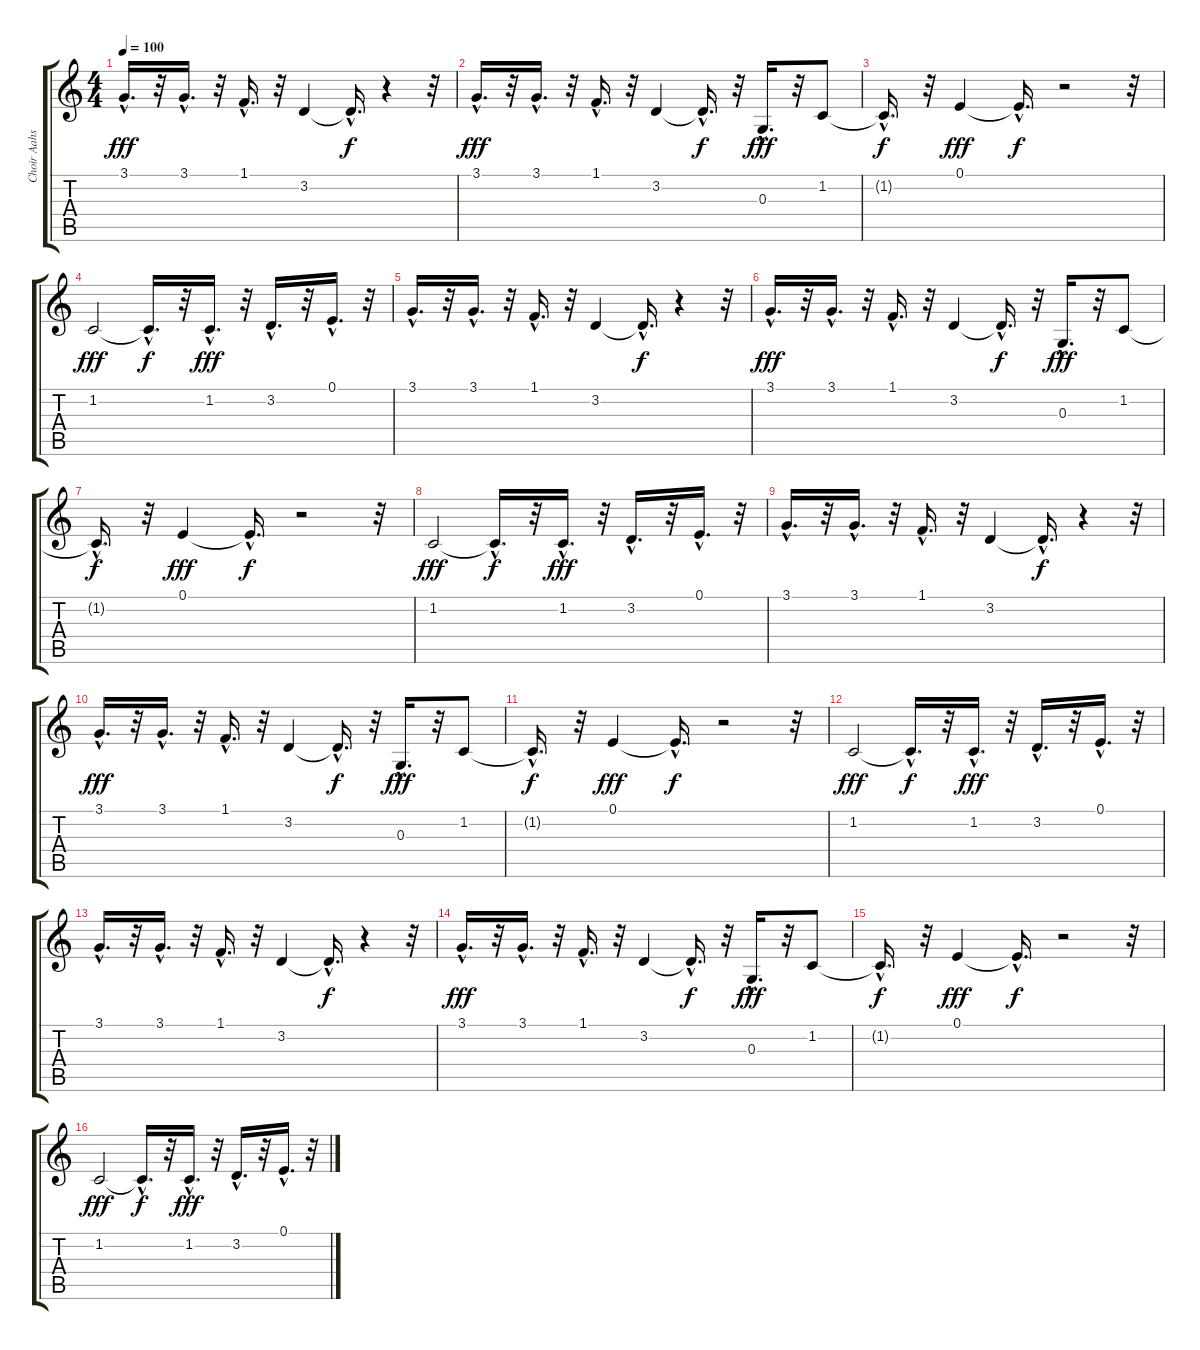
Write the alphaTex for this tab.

\track ("Choir Aahs 2 " "Choir Aahs") {instrument choiraahs}
\staff {score tabs}
\tuning (E4 B3 G3 D3 A2 E2) {hide}
\ts (4 4)
\tempo 100
\clef g2
\ks c
3.1{hac}.16{d dy fff} r.32 3.1{hac}.16{d} r.32 1.1{hac}.16{d} r.32 3.2.4 3.2{hac t}.16{d dy f} r.4 r.32 |
3.1{hac}.16{d dy fff} r.32 3.1{hac}.16{d} r.32 1.1{hac}.16{d} r.32 3.2.4 3.2{hac t}.16{d dy f} r.32 0.3{hac}.16{d dy fff} r.32 1.2.8 |
1.2{hac t}.16{d dy f} r.32 0.1.4{dy fff} 0.1{hac t}.16{d dy f} r.2 r.32 |
1.2.2{dy fff} 1.2{hac t}.16{d dy f} r.32 1.2{hac}.16{d dy fff} r.32 3.2{hac}.16{d} r.32 0.1{hac}.16{d} r.32 |
3.1{hac}.16{d} r.32 3.1{hac}.16{d} r.32 1.1{hac}.16{d} r.32 3.2.4 3.2{hac t}.16{d dy f} r.4 r.32 |
3.1{hac}.16{d dy fff} r.32 3.1{hac}.16{d} r.32 1.1{hac}.16{d} r.32 3.2.4 3.2{hac t}.16{d dy f} r.32 0.3{hac}.16{d dy fff} r.32 1.2.8 |
1.2{hac t}.16{d dy f} r.32 0.1.4{dy fff} 0.1{hac t}.16{d dy f} r.2 r.32 |
1.2.2{dy fff} 1.2{hac t}.16{d dy f} r.32 1.2{hac}.16{d dy fff} r.32 3.2{hac}.16{d} r.32 0.1{hac}.16{d} r.32 |
3.1{hac}.16{d} r.32 3.1{hac}.16{d} r.32 1.1{hac}.16{d} r.32 3.2.4 3.2{hac t}.16{d dy f} r.4 r.32 |
3.1{hac}.16{d dy fff} r.32 3.1{hac}.16{d} r.32 1.1{hac}.16{d} r.32 3.2.4 3.2{hac t}.16{d dy f} r.32 0.3{hac}.16{d dy fff} r.32 1.2.8 |
1.2{hac t}.16{d dy f} r.32 0.1.4{dy fff} 0.1{hac t}.16{d dy f} r.2 r.32 |
1.2.2{dy fff} 1.2{hac t}.16{d dy f} r.32 1.2{hac}.16{d dy fff} r.32 3.2{hac}.16{d} r.32 0.1{hac}.16{d} r.32 |
3.1{hac}.16{d} r.32 3.1{hac}.16{d} r.32 1.1{hac}.16{d} r.32 3.2.4 3.2{hac t}.16{d dy f} r.4 r.32 |
3.1{hac}.16{d dy fff} r.32 3.1{hac}.16{d} r.32 1.1{hac}.16{d} r.32 3.2.4 3.2{hac t}.16{d dy f} r.32 0.3{hac}.16{d dy fff} r.32 1.2.8 |
1.2{hac t}.16{d dy f} r.32 0.1.4{dy fff} 0.1{hac t}.16{d dy f} r.2 r.32 |
1.2.2{dy fff} 1.2{hac t}.16{d dy f} r.32 1.2{hac}.16{d dy fff} r.32 3.2{hac}.16{d} r.32 0.1{hac}.16{d} r.32
